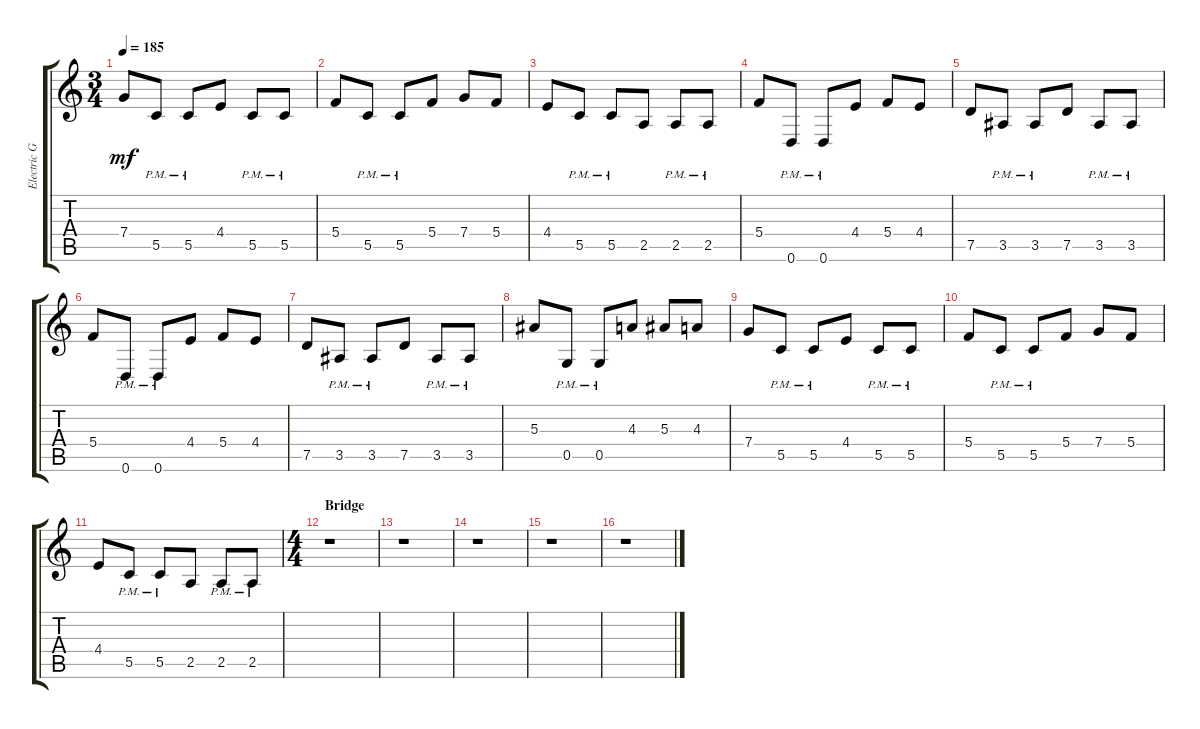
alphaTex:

\track ("Electric Guitar" "Electric G") {instrument distortionguitar}
\staff {score tabs}
\tuning (D4 A3 F3 C3 G2 D2) {hide}
\ts (3 4)
\tempo 185
\clef g2
\ks c
7.4.8{dy mf} 5.5{pm}.8 5.5{pm}.8 4.4.8 5.5{pm}.8 5.5{pm}.8 |
5.4.8 5.5{pm}.8 5.5{pm}.8 5.4.8 7.4.8 5.4.8 |
4.4.8 5.5{pm}.8 5.5{pm}.8 2.5.8 2.5{pm}.8 2.5{pm}.8 |
5.4.8 0.6{pm}.8 0.6{pm}.8 4.4.8 5.4.8 4.4.8 |
7.5.8 3.5{pm}.8 3.5{pm}.8 7.5.8 3.5{pm}.8 3.5{pm}.8 |
5.4.8 0.6{pm}.8 0.6{pm}.8 4.4.8 5.4.8 4.4.8 |
7.5.8 3.5{pm}.8 3.5{pm}.8 7.5.8 3.5{pm}.8 3.5{pm}.8 |
5.3.8 0.5{pm}.8 0.5{pm}.8 4.3.8 5.3.8 4.3.8 |
7.4.8 5.5{pm}.8 5.5{pm}.8 4.4.8 5.5{pm}.8 5.5{pm}.8 |
5.4.8 5.5{pm}.8 5.5{pm}.8 5.4.8 7.4.8 5.4.8 |
4.4.8 5.5{pm}.8 5.5{pm}.8 2.5.8 2.5{pm}.8 2.5{pm}.8 |
\ts (4 4)
\section ("" "Bridge")
r.1 |
r.1 |
r.1 |
r.1 |
r.1
